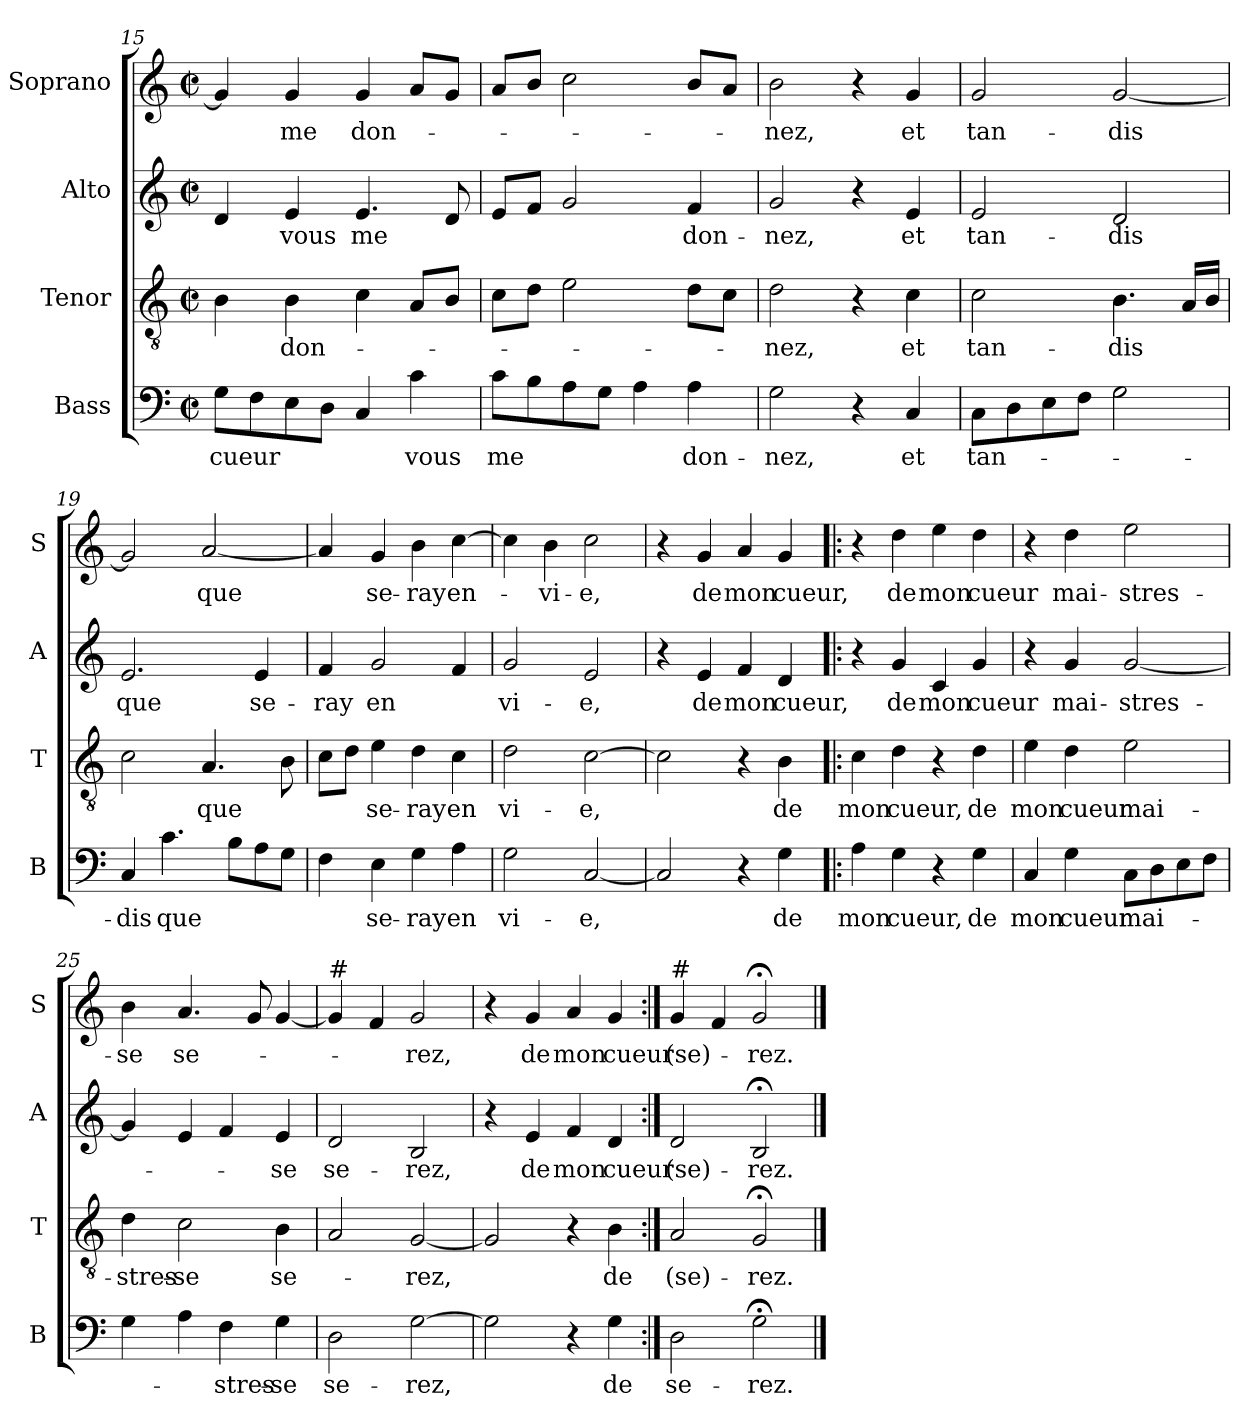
**kern	**text	**kern	**text	**kern	**text	**kern	**text
*part4	*part4	*part3	*part3	*part2	*part2	*part1	*part1
*staff4	*staff4	*staff3	*staff3	*staff2	*staff2	*staff1	*staff1
*I"Bass	*	*I"Tenor	*	*I"Alto	*	*I"Soprano	*
*I'B	*	*I'T	*	*I'A	*	*I'S	*
!!LO:PB:g=z
*clefF4	*	*clefGv2	*	*clefG2	*	*clefG2	*
*M2/2	*	*M2/2	*	*M2/2	*	*M2/2	*
*met(c|)	*	*met(c|)	*	*met(c|)	*	*met(c|)	*
=15	=15	=15	=15	=15	=15	=15	=15
!	!LO:LY:b	!	!	!	!	!	!
8GL	cueur	4B\	.	4d/	.	4g/]	.
8F	.	.	.	.	.	.	.
!	!	!	!LO:LY:b	!	!LO:LY:b	!	!LO:LY:b
8E	.	4B\	don-	4e/	vous	4g/	me
8DJ	.	.	.	.	.	.	.
!	!	!	!	!	!LO:LY:b	!	!LO:LY:b
4C/	.	4c\	.	4.e/	me	4g/	don-
!	!LO:LY:b	!	!	!	!	!	!
4c\	vous	8AL	.	.	.	8aL	.
.	.	8BJ	.	8d/	.	8gJ	.
=16	=16	=16	=16	=16	=16	=16	=16
!	!LO:LY:b	!	!	!	!	!	!
8cL	me	8cL	.	8eL	.	8aL	.
8B	.	8dJ	.	8fJ	.	8bJ	.
8A	.	2e\	.	2g/	.	2cc\	.
8GJ	.	.	.	.	.	.	.
4A\	.	.	.	.	.	.	.
!	!LO:LY:b	!	!	!	!LO:LY:b	!	!
4A\	don-	8dL	.	4f/	don-	8bL	.
.	.	8cJ	.	.	.	8aJ	.
=17	=17	=17	=17	=17	=17	=17	=17
!	!LO:LY:b	!	!LO:LY:b	!	!LO:LY:b	!	!LO:LY:b
2G\	-nez,	2d\	-nez,	2g/	-nez,	2b\	-nez,
4r	.	4r	.	4r	.	4r	.
!	!LO:LY:b	!	!LO:LY:b	!	!LO:LY:b	!	!LO:LY:b
4C/	et	4c\	et	4e/	et	4g/	et
=18	=18	=18	=18	=18	=18	=18	=18
!	!LO:LY:b	!	!LO:LY:b	!	!LO:LY:b	!	!LO:LY:b
8CL	tan-	2c\	tan-	2e/	tan-	2g/	tan-
8D	.	.	.	.	.	.	.
8E	.	.	.	.	.	.	.
8FJ	.	.	.	.	.	.	.
!	!	!	!LO:LY:b	!	!LO:LY:b	!	!LO:LY:b
2G\	.	4.B\	-dis	2d/	-dis	[2g/	-dis
.	.	16ALL	.	.	.	.	.
.	.	16BJJ	.	.	.	.	.
=19	=19	=19	=19	=19	=19	=19	=19
!	!LO:LY:b	!	!	!	!LO:LY:b	!	!
4C/	-dis	2c\	.	2.e/	que	2g/]	.
!	!LO:LY:b	!	!	!	!	!	!
4.c\	que	.	.	.	.	.	.
!	!	!	!LO:LY:b	!	!	!	!LO:LY:b
.	.	4.A/	que	.	.	[2a/	que
8BL	.	.	.	.	.	.	.
!	!	!	!	!	!LO:LY:b	!	!
8A	.	.	.	4e/	se-	.	.
8GJ	.	8B\	.	.	.	.	.
!!LO:LB:g=z
=20	=20	=20	=20	=20	=20	=20	=20
!	!	!	!	!	!LO:LY:b	!	!
4F\	.	8cL	.	4f/	-ray	4a/]	.
.	.	8dJ	.	.	.	.	.
!	!LO:LY:b	!	!LO:LY:b	!	!LO:LY:b	!	!LO:LY:b
4E\	se-	4e\	se-	2g/	en	4g/	se-
!	!LO:LY:b	!	!LO:LY:b	!	!	!	!LO:LY:b
4G\	-ray	4d\	-ray	.	.	4b\	-ray
!	!LO:LY:b	!	!LO:LY:b	!	!	!	!LO:LY:b
4A\	en	4c\	en	4f/	.	[4cc\	en-
=21	=21	=21	=21	=21	=21	=21	=21
!	!LO:LY:b	!	!LO:LY:b	!	!LO:LY:b	!	!
2G\	vi-	2d\	vi-	2g/	vi-	4cc\]	.
!	!	!	!	!	!	!	!LO:LY:b
.	.	.	.	.	.	4b\	-vi-
!	!LO:LY:b	!	!LO:LY:b	!	!LO:LY:b	!	!LO:LY:b
[2C/	-e,	[2c\	-e,	2e/	-e,	2cc\	-e,
=22	=22	=22	=22	=22	=22	=22	=22
2C/]	.	2c\]	.	4r	.	4r	.
!	!	!	!	!	!LO:LY:b	!	!LO:LY:b
.	.	.	.	4e/	de	4g/	de
!	!	!	!	!	!LO:LY:b	!	!LO:LY:b
4r	.	4r	.	4f/	mon	4a/	mon
!	!LO:LY:b	!	!LO:LY:b	!	!LO:LY:b	!	!LO:LY:b
4G\	de	4B\	de	4d/	cueur,	4g/	cueur,
=23!|:	=23!|:	=23!|:	=23!|:	=23!|:	=23!|:	=23!|:	=23!|:
!	!LO:LY:b	!	!LO:LY:b	!	!	!	!
4A\	mon	4c\	mon	4r	.	4r	.
!	!LO:LY:b	!	!LO:LY:b	!	!LO:LY:b	!	!LO:LY:b
4G\	cueur,	4d\	cueur,	4g/	de	4dd\	de
!	!	!	!	!	!LO:LY:b	!	!LO:LY:b
4r	.	4r	.	4c/	mon	4ee\	mon
!	!LO:LY:b	!	!LO:LY:b	!	!LO:LY:b	!	!LO:LY:b
4G\	de	4d\	de	4g/	cueur	4dd\	cueur
=24	=24	=24	=24	=24	=24	=24	=24
!	!LO:LY:b	!	!LO:LY:b	!	!	!	!
4C/	mon	4e\	mon	4r	.	4r	.
!	!LO:LY:b	!	!LO:LY:b	!	!LO:LY:b	!	!LO:LY:b
4G\	cueur	4d\	cueur	4g/	mai-	4dd\	mai-
!	!LO:LY:b	!	!LO:LY:b	!	!LO:LY:b	!	!LO:LY:b
8CL	mai-	2e\	mai-	[2g/	-stres-	2ee\	-stres-
8D	.	.	.	.	.	.	.
8E	.	.	.	.	.	.	.
8FJ	.	.	.	.	.	.	.
!!LO:LB:g=z
=25	=25	=25	=25	=25	=25	=25	=25
!	!	!	!LO:LY:b	!	!	!	!LO:LY:b
4G\	.	4d\	-stres-	4g/]	.	4b\	-se
!	!	!	!LO:LY:b	!	!	!	!LO:LY:b
4A\	.	2c\	-se	4e/	.	4.a/	se-
!	!LO:LY:b	!	!	!	!	!	!
4F\	-stres-	.	.	4f/	.	.	.
.	.	.	.	.	.	8g/	.
!	!LO:LY:b	!	!LO:LY:b	!	!LO:LY:b	!	!
4G\	-se	4B\	se-	4e/	-se	[4g/	.
=26	=26	=26	=26	=26	=26	=26	=26
!	!	!	!	!	!	!LO:TX:a:t=#	!
!	!LO:LY:b	!	!	!	!LO:LY:b	!	!
2D\	se-	2A/	.	2d/	se-	4g/]	.
.	.	.	.	.	.	4f/	.
!	!LO:LY:b	!	!LO:LY:b	!	!LO:LY:b	!	!LO:LY:b
[2G\	-rez,	[2G/	-rez,	2B/	-rez,	2g/	-rez,
=27	=27	=27	=27	=27	=27	=27	=27
2G\]	.	2G/]	.	4r	.	4r	.
!	!	!	!	!	!LO:LY:b	!	!LO:LY:b
.	.	.	.	4e/	de	4g/	de
!	!	!	!	!	!LO:LY:b	!	!LO:LY:b
4r	.	4r	.	4f/	mon	4a/	mon
!	!LO:LY:b	!	!LO:LY:b	!	!LO:LY:b	!	!LO:LY:b
4G\	de	4B\	de	4d/	cueur	4g/	cueur
=28:|!	=28:|!	=28:|!	=28:|!	=28:|!	=28:|!	=28:|!	=28:|!
!	!	!	!	!	!	!LO:TX:a:t=#	!
!	!LO:LY:b	!	!LO:LY:b	!	!LO:LY:b	!	!LO:LY:b
2D\	se-	2A/	(se)-	2d/	(se)-	4g/	(se)-
.	.	.	.	.	.	4f/	.
!	!LO:LY:b	!	!LO:LY:b	!	!LO:LY:b	!	!LO:LY:b
2G;<\	-rez.	2G;</	-rez.	2B;</	-rez.	2g;</	-rez.
==	==	==	==	==	==	==	==
*-	*-	*-	*-	*-	*-	*-	*-
